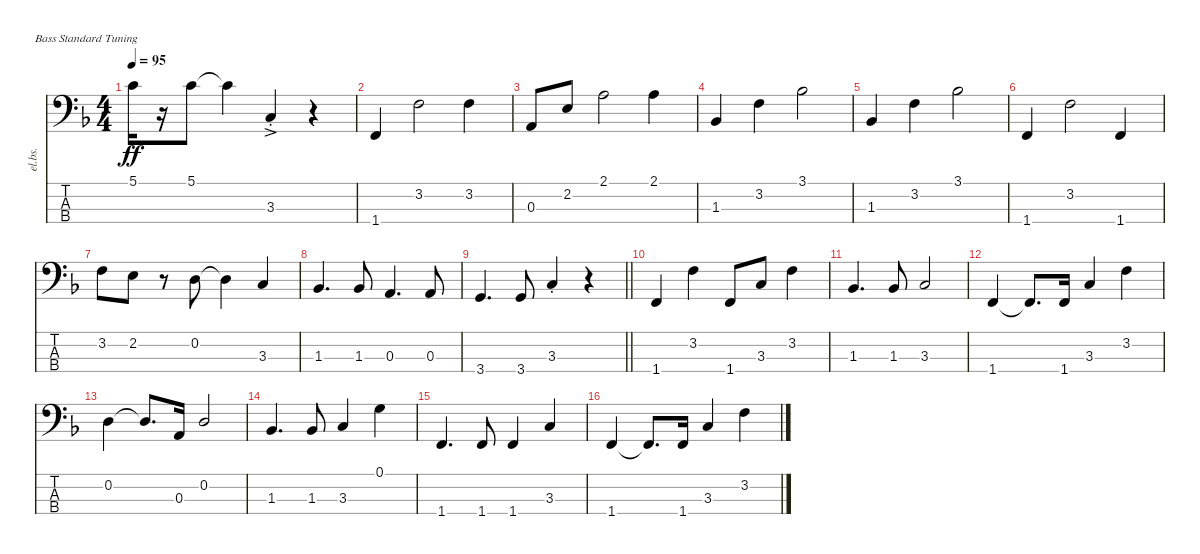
\defaultSystemsLayout 4
\bracketExtendMode nobrackets
\track ("Electric Bass" "el.bs.") {defaultSystemsLayout 6 multiBarRest instrument electricbassfinger}
\staff {score tabs}
\tuning (G2 D2 A1 E1)
\ts (4 4)
\tempo 95
\clef f4
\ks f
5.1{acc forcenatural}.16{dy ff beam Down} r.16{beam Down} 5.1{acc forcenatural}.8{beam Down} 5.1{t acc forcenatural}.4{beam Down} 3.3{ac st acc forcenatural}.4{beam Up} r.4{beam Down} |
1.4{acc forcenatural}.4{beam Up} 3.2{acc forcenatural}.2{beam Down} 3.2{acc forcenatural}.4{beam Down} |
0.3{acc forcenatural}.8{beam Up} 2.2{acc forcenatural}.8{beam Up} 2.1{acc forcenatural}.2{beam Down} 2.1{acc forcenatural}.4{beam Down} |
1.3{acc b}.4{beam Up} 3.2{acc forcenatural}.4{beam Down} 3.1{acc b}.2{beam Down} |
1.3{acc b}.4{beam Up} 3.2{acc forcenatural}.4{beam Down} 3.1{acc b}.2{beam Down} |
1.4{acc forcenatural}.4{beam Up} 3.2{acc forcenatural}.2{beam Down} 1.4{acc forcenatural}.4{beam Up} |
3.2{acc forcenatural}.8{beam Down} 2.2{acc forcenatural}.8{beam Down} r.8{beam Down} 0.2{acc forcenatural}.8{beam Down} 0.2{t acc forcenatural}.4{beam Down} 3.3{acc forcenatural}.4{beam Up} |
1.3{acc b}.4{d beam Up} 1.3{acc b}.8{beam Up} 0.3{acc forcenatural}.4{d beam Up} 0.3{acc forcenatural}.8{beam Up} |
\barLineRight lightlight
3.4{acc forcenatural}.4{d beam Up} 3.4{acc forcenatural}.8{beam Up} 3.3{st acc forcenatural}.4{beam Up} r.4{beam Down} |
1.4{acc forcenatural}.4{beam Up} 3.2{acc forcenatural}.4{beam Down} 1.4{acc forcenatural}.8{beam Up} 3.3{acc forcenatural}.8{beam Up} 3.2{acc forcenatural}.4{beam Down} |
1.3{acc b}.4{d beam Up} 1.3{acc b}.8{beam Up} 3.3{acc forcenatural}.2{beam Up} |
1.4{acc forcenatural}.4{beam Up} 1.4{t acc forcenatural}.8{d beam Up} 1.4{acc forcenatural}.16{beam Up} 3.3{acc forcenatural}.4{beam Up} 3.2{acc forcenatural}.4{beam Down} |
0.2{acc forcenatural}.4{beam Down} 0.2{t acc forcenatural}.8{d beam Up} 0.3{acc forcenatural}.16{beam Up} 0.2{acc forcenatural}.2{beam Up} |
1.3{acc b}.4{d beam Up} 1.3{acc b}.8{beam Up} 3.3{acc forcenatural}.4{beam Up} 0.1{acc forcenatural}.4{beam Down} |
1.4{acc forcenatural}.4{d beam Up} 1.4{acc forcenatural}.8{beam Up} 1.4{acc forcenatural}.4{beam Up} 3.3{acc forcenatural}.4{beam Up} |
1.4{acc forcenatural}.4{beam Up} 1.4{t acc forcenatural}.8{d beam Up} 1.4{acc forcenatural}.16{beam Up} 3.3{acc forcenatural}.4{beam Up} 3.2{acc forcenatural}.4{beam Down}
